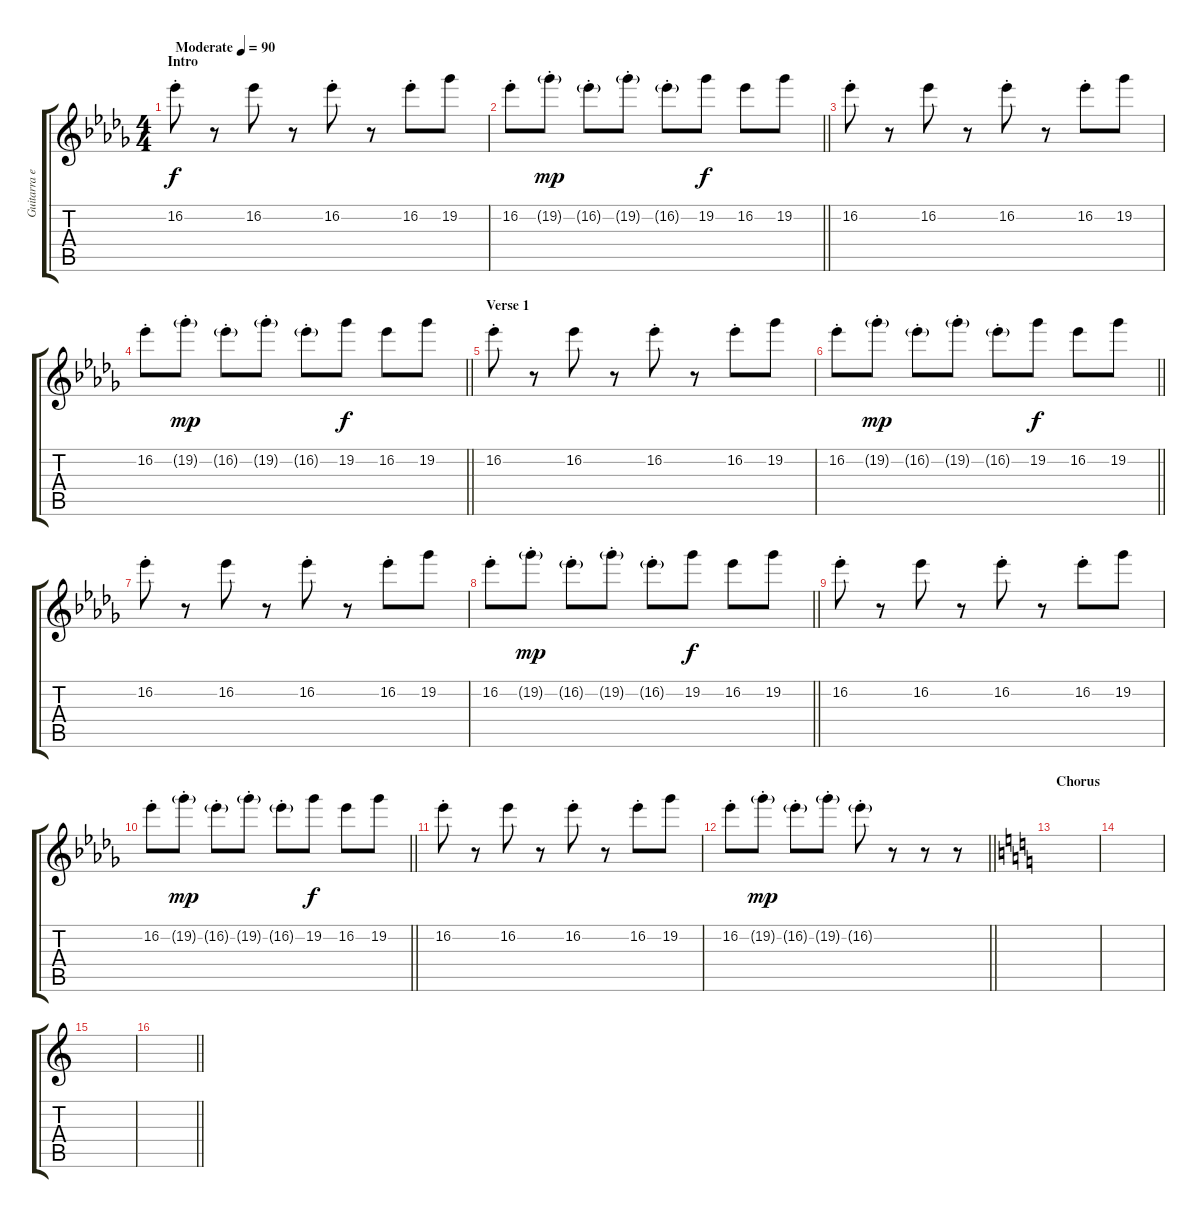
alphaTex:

\track ("Guitarra extra 1" "Guitarra e") {instrument distortionguitar}
\staff {score tabs}
\tuning (E4 B3 G3 D3 A2 D2) {hide}
\ts (4 4)
\section ("" "Intro")
\tempo (90 "Moderate")
\clef g2
\ks db
16.2{st}.8{dy f instrument overdrivenguitar} r.8 16.2.8 r.8 16.2{st}.8 r.8 16.2{st}.8 19.2.8 |
\barLineRight lightlight
16.2{st}.8 19.2{g st}.8{dy mp} 16.2{g st}.8 19.2{g st}.8 16.2{g st}.8 19.2.8{dy f} 16.2.8 19.2.8 |
16.2{st}.8{instrument overdrivenguitar} r.8 16.2.8 r.8 16.2{st}.8 r.8 16.2{st}.8 19.2.8 |
\barLineRight lightlight
16.2{st}.8 19.2{g st}.8{dy mp} 16.2{g st}.8 19.2{g st}.8 16.2{g st}.8 19.2.8{dy f} 16.2.8 19.2.8 |
\section ("" "Verse 1")
16.2{st}.8{instrument overdrivenguitar} r.8 16.2.8 r.8 16.2{st}.8 r.8 16.2{st}.8 19.2.8 |
\barLineRight lightlight
16.2{st}.8 19.2{g st}.8{dy mp} 16.2{g st}.8 19.2{g st}.8 16.2{g st}.8 19.2.8{dy f} 16.2.8 19.2.8 |
16.2{st}.8{instrument overdrivenguitar} r.8 16.2.8 r.8 16.2{st}.8 r.8 16.2{st}.8 19.2.8 |
\barLineRight lightlight
16.2{st}.8 19.2{g st}.8{dy mp} 16.2{g st}.8 19.2{g st}.8 16.2{g st}.8 19.2.8{dy f} 16.2.8 19.2.8 |
16.2{st}.8{instrument overdrivenguitar} r.8 16.2.8 r.8 16.2{st}.8 r.8 16.2{st}.8 19.2.8 |
\barLineRight lightlight
16.2{st}.8 19.2{g st}.8{dy mp} 16.2{g st}.8 19.2{g st}.8 16.2{g st}.8 19.2.8{dy f} 16.2.8 19.2.8 |
16.2{st}.8{instrument overdrivenguitar} r.8 16.2.8 r.8 16.2{st}.8 r.8 16.2{st}.8 19.2.8 |
\barLineRight lightlight
16.2{st}.8 19.2{g st}.8{dy mp} 16.2{g st}.8 19.2{g st}.8 16.2{g st}.8 r.8 r.8 r.8 |
\section ("" "Chorus")
\ks c
|
|
|
\barLineRight lightlight
